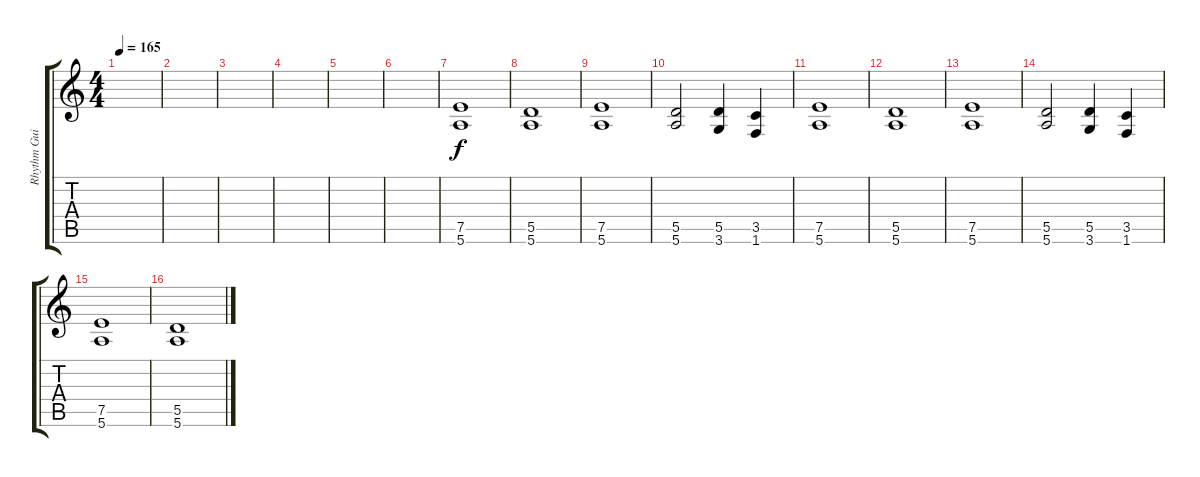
\track ("Rhythm Guitar" "Rhythm Gui") {instrument distortionguitar}
\staff {score tabs}
\tuning (E4 B3 G3 D3 A2 E2) {hide}
\ts (4 4)
\tempo 165
\clef g2
\ks c
|
|
|
|
|
|
(7.5 5.6).1 |
(5.5 5.6).1 |
(7.5 5.6).1 |
(5.5 5.6).2 (5.5 3.6).4 (3.5 1.6).4 |
(7.5 5.6).1 |
(5.5 5.6).1 |
(7.5 5.6).1 |
(5.5 5.6).2 (5.5 3.6).4 (3.5 1.6).4 |
(7.5 5.6).1 |
(5.5 5.6).1
